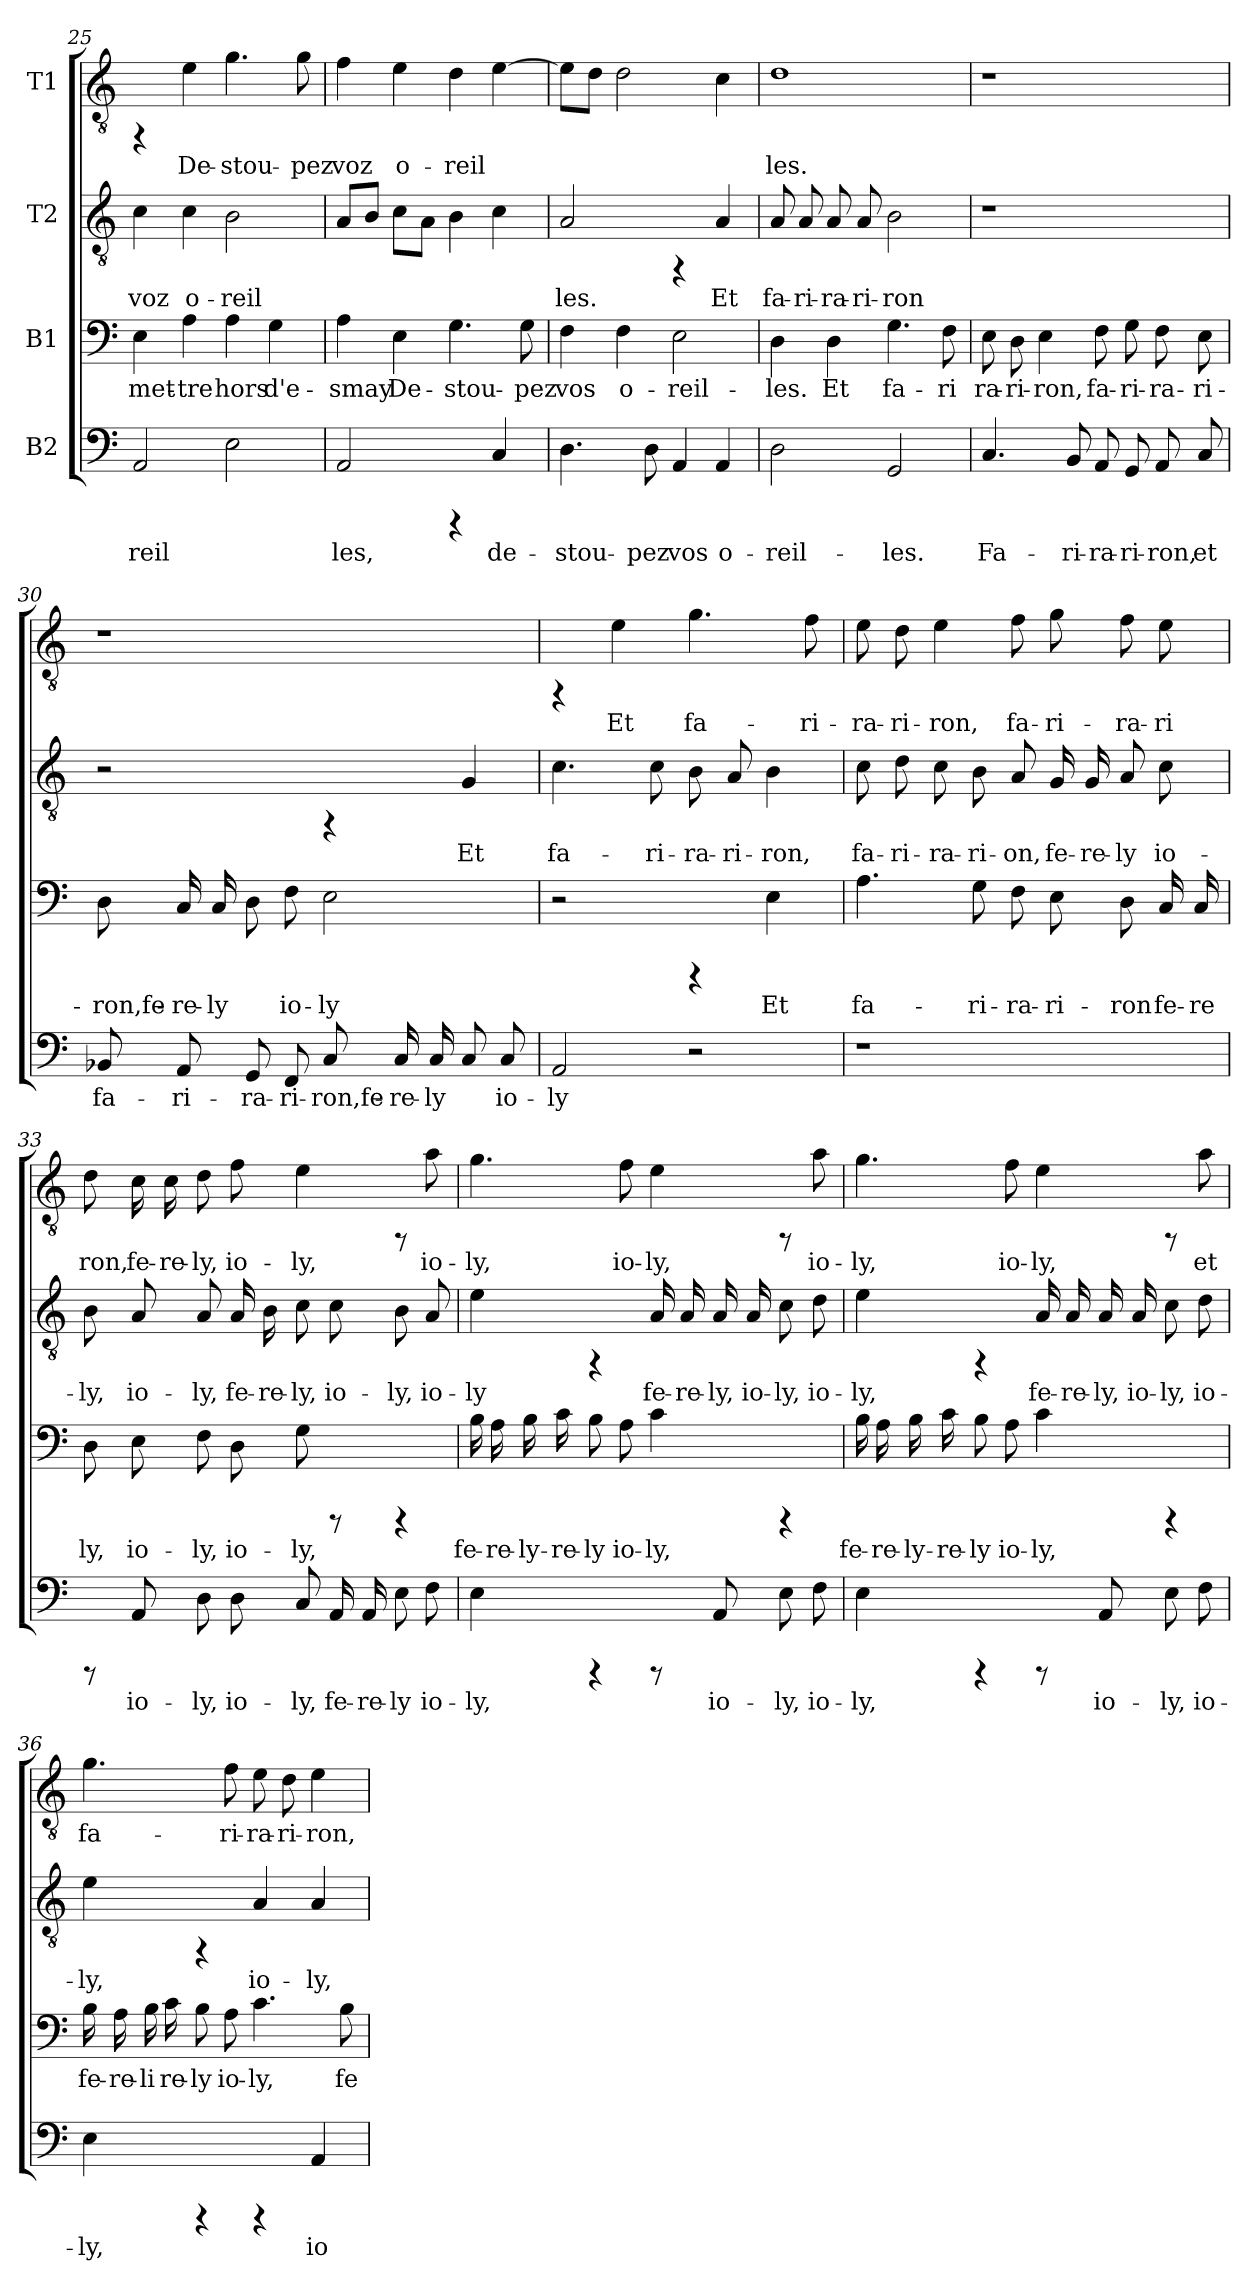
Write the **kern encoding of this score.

**kern	**text	**kern	**text	**kern	**text	**kern	**text
*part4	*part4	*part3	*part3	*part2	*part2	*part1	*part1
*staff4	*staff4	*staff3	*staff3	*staff2	*staff2	*staff1	*staff1
*I"B2	*	*I"B1	*	*I"T2	*	*I"T1	*
!!LO:PB:g=z
*clefF4	*	*clefF4	*	*clefGv2	*	*clefGv2	*
*k[]	*	*k[]	*	*k[]	*	*k[]	*
*C:	*	*C:	*	*C:	*	*C:	*
=25	=25	=25	=25	=25	=25	=25	=25
!	!LO:LY:b:cj	!	!LO:LY:b:cj	!	!LO:LY:b:cj	!	!
2AA/	-reil-	4E\	met-	4c\	voz	4rFF	.
!	!	!	!LO:LY:b:cj	!	!LO:LY:b:cj	!	!LO:LY:b:cj
.	.	4A\	-tre	4c\	o-	4e\	De-
!	!LO:LY:b:cj	!	!LO:LY:b:cj	!	!LO:LY:b:cj	!	!LO:LY:b:cj
2E\	--	4A\	hors	2B\	-reil-	4.g\	-stou-
!	!	!	!LO:LY:b:cj	!	!	!	!
.	.	4G\	d'e-	.	.	.	.
!	!	!	!	!	!	!	!LO:LY:b:cj
.	.	.	.	.	.	8g\	-pez
=26	=26	=26	=26	=26	=26	=26	=26
!	!LO:LY:b:cj	!	!LO:LY:b:cj	!	!LO:LY:b:cj	!	!LO:LY:b:cj
2AA/	-les,	4A\	-smay	8A/L	--	4f\	voz
!	!	!	!	!	!LO:LY:b:cj	!	!
.	.	.	.	8B/J	--	.	.
!	!	!	!LO:LY:b:cj	!	!LO:LY:b:cj	!	!LO:LY:b:cj
.	.	4E\	De-	8c\L	--	4e\	o-
!	!	!	!	!	!LO:LY:b:cj	!	!
.	.	.	.	8A\J	--	.	.
!	!	!	!LO:LY:b:cj	!	!LO:LY:b:cj	!	!LO:LY:b:cj
4rCCC	.	4.G\	-stou-	4B\	--	4d\	-reil-
!	!LO:LY:b:cj	!	!	!	!LO:LY:b:cj	!	!LO:LY:b:cj
4C/	de-	.	.	4c\	--	[>4e\	--
!	!	!	!LO:LY:b:cj	!	!	!	!
.	.	8G\	-pez	.	.	.	.
=27	=27	=27	=27	=27	=27	=27	=27
!	!LO:LY:b:cj	!	!LO:LY:b:cj	!	!LO:LY:b:cj	!	!LO:LY:b:cj
4.D\	-stou-	4F\	vos	2A/	-les.	8e\L]	--
!	!	!	!	!	!	!	!LO:LY:b:cj
.	.	.	.	.	.	8d\J	--
!	!	!	!LO:LY:b:cj	!	!	!	!LO:LY:b:cj
.	.	4F\	o-	.	.	2d\	--
!	!LO:LY:b:cj	!	!	!	!	!	!
8D\	-pez	.	.	.	.	.	.
!	!LO:LY:b:cj	!	!LO:LY:b:cj	!	!	!	!
4AA/	vos	2E\	-reil-	4rFF	.	.	.
!	!LO:LY:b:cj	!	!	!	!LO:LY:b:cj	!	!LO:LY:b:cj
4AA/	o-	.	.	4A/	Et	4c\	--
=28	=28	=28	=28	=28	=28	=28	=28
!	!LO:LY:b:cj	!	!LO:LY:b:cj	!	!LO:LY:b:cj	!	!LO:LY:b:cj
2D\	-reil-	4D\	-les.	8A/	fa-	1d	-les.
!	!	!	!	!	!LO:LY:b:cj	!	!
.	.	.	.	8A/	-ri-	.	.
!	!	!	!LO:LY:b:cj	!	!LO:LY:b:cj	!	!
.	.	4D\	Et	8A/	-ra-	.	.
!	!	!	!	!	!LO:LY:b:cj	!	!
.	.	.	.	8A/	-ri-	.	.
!	!LO:LY:b:cj	!	!LO:LY:b:cj	!	!LO:LY:b:cj	!	!
2GG/	-les.	4.G\	fa-	2B\	-ron	.	.
!	!	!	!LO:LY:b:cj	!	!	!	!
.	.	8F\	-ri	.	.	.	.
!!LO:PB:g=z
=29	=29	=29	=29	=29	=29	=29	=29
!	!LO:LY:b:cj	!	!LO:LY:b:cj	!	!	!	!
4.C/	Fa-	8E\	ra-	1r	.	1r	.
!	!	!	!LO:LY:b:cj	!	!	!	!
.	.	8D\	-ri-	.	.	.	.
!	!	!	!LO:LY:b:cj	!	!	!	!
.	.	4E\	-ron,	.	.	.	.
!	!LO:LY:b:cj	!	!	!	!	!	!
8BB/	-ri-	.	.	.	.	.	.
!	!LO:LY:b:cj	!	!LO:LY:b:cj	!	!	!	!
8AA/	-ra-	8F\	fa-	.	.	.	.
!	!LO:LY:b:cj	!	!LO:LY:b:cj	!	!	!	!
8GG/	-ri-	8G\	-ri-	.	.	.	.
!	!LO:LY:b:cj	!	!LO:LY:b:cj	!	!	!	!
8AA/	-ron,	8F\	-ra-	.	.	.	.
!	!LO:LY:b:cj	!	!LO:LY:b:cj	!	!	!	!
8C/	et	8E\	-ri-	.	.	.	.
=30	=30	=30	=30	=30	=30	=30	=30
!	!LO:LY:b:cj	!	!LO:LY:b:cj	!	!	!	!
8BB-X/	fa-	8D\	-ron,fe-	2r	.	1r	.
!	!LO:LY:b:cj	!	!LO:LY:b:cj	!	!	!	!
8AA/	-ri-	16C/	-re-	.	.	.	.
!	!	!	!LO:LY:b:cj	!	!	!	!
.	.	16C/	-ly	.	.	.	.
!	!LO:LY:b:cj	!	!LO:LY:b:cj	!	!	!	!
8GG/	-ra-	8D\	.	.	.	.	.
!	!LO:LY:b:cj	!	!LO:LY:b:cj	!	!	!	!
8FF/	-ri-	8F\	io-	.	.	.	.
!	!LO:LY:b:cj	!	!LO:LY:b:cj	!	!	!	!
8C/	-ron,fe-	2E\	-ly	4rFF	.	.	.
!	!LO:LY:b:cj	!	!	!	!	!	!
16C/	-re-	.	.	.	.	.	.
!	!LO:LY:b:cj	!	!	!	!	!	!
16C/	-ly	.	.	.	.	.	.
!	!LO:LY:b:cj	!	!	!	!LO:LY:b:cj	!	!
8C/	.	.	.	4G/	Et	.	.
!	!LO:LY:b:cj	!	!	!	!	!	!
8C/	io-	.	.	.	.	.	.
=31	=31	=31	=31	=31	=31	=31	=31
!	!LO:LY:b:cj	!	!	!	!LO:LY:b:cj	!	!
2AA/	-ly	2r	.	4.c\	fa-	4rFF	.
!	!	!	!	!	!	!	!LO:LY:b:cj
.	.	.	.	.	.	4e\	Et
!	!	!	!	!	!LO:LY:b:cj	!	!
.	.	.	.	8c\	-ri-	.	.
!	!	!	!	!	!LO:LY:b:cj	!	!LO:LY:b:cj
2r	.	4rCCC	.	8B\	-ra-	4.g\	fa-
!	!	!	!	!	!LO:LY:b:cj	!	!
.	.	.	.	8A/	-ri-	.	.
!	!	!	!LO:LY:b:cj	!	!LO:LY:b:cj	!	!
.	.	4E\	Et	4B\	-ron,	.	.
!	!	!	!	!	!	!	!LO:LY:b:cj
.	.	.	.	.	.	8f\	-ri-
=32	=32	=32	=32	=32	=32	=32	=32
!	!	!	!LO:LY:b:cj	!	!LO:LY:b:cj	!	!LO:LY:b:cj
1r	.	4.A\	fa-	8c\	fa-	8e\	-ra-
!	!	!	!	!	!LO:LY:b:cj	!	!LO:LY:b:cj
.	.	.	.	8d\	-ri-	8d\	-ri-
!	!	!	!	!	!LO:LY:b:cj	!	!LO:LY:b:cj
.	.	.	.	8c\	-ra-	4e\	-ron,
!	!	!	!LO:LY:b:cj	!	!LO:LY:b:cj	!	!
.	.	8G\	-ri-	8B\	-ri-	.	.
!	!	!	!LO:LY:b:cj	!	!LO:LY:b:cj	!	!LO:LY:b:cj
.	.	8F\	-ra-	8A/	-on,	8f\	fa-
!	!	!	!LO:LY:b:cj	!	!LO:LY:b:cj	!	!LO:LY:b:cj
.	.	8E\	-ri-	16G/	fe-	8g\	-ri-
!	!	!	!	!	!LO:LY:b:cj	!	!
.	.	.	.	16G/	-re-	.	.
!	!	!	!LO:LY:b:cj	!	!LO:LY:b:cj	!	!LO:LY:b:cj
.	.	8D\	-ron	8A/	-ly	8f\	-ra-
!	!	!	!LO:LY:b:cj	!	!LO:LY:b:cj	!	!LO:LY:b:cj
.	.	16C/	fe-	8c\	io-	8e\	-ri
!	!	!	!LO:LY:b:cj	!	!	!	!
.	.	16C/	-re	.	.	.	.
!!LO:LB:g=z
=33	=33	=33	=33	=33	=33	=33	=33
!	!	!	!LO:LY:b:cj	!	!LO:LY:b:cj	!	!LO:LY:b:cj
8rCCC	.	8D\	ly,	8B\	-ly,	8d\	ron,
!	!LO:LY:b:cj	!	!LO:LY:b:cj	!	!LO:LY:b:cj	!	!LO:LY:b:cj
8AA/	io-	8E\	io-	8A/	io-	16c\	fe-
!	!	!	!	!	!	!	!LO:LY:b:cj
.	.	.	.	.	.	16c\	-re-
!	!LO:LY:b:cj	!	!LO:LY:b:cj	!	!LO:LY:b:cj	!	!LO:LY:b:cj
8D\	-ly,	8F\	-ly,	8A/	-ly,	8d\	-ly,
!	!LO:LY:b:cj	!	!LO:LY:b:cj	!	!LO:LY:b:cj	!	!LO:LY:b:cj
8D\	io-	8D\	io-	16A/	fe-	8f\	io-
!	!	!	!	!	!LO:LY:b:cj	!	!
.	.	.	.	16B\	-re-	.	.
!	!LO:LY:b:cj	!	!LO:LY:b:cj	!	!LO:LY:b:cj	!	!LO:LY:b:cj
8C/	-ly,	8G\	-ly,	8c\	-ly,	4e\	-ly,
!	!LO:LY:b:cj	!	!	!	!LO:LY:b:cj	!	!
16AA/	fe-	8rCCC	.	8c\	io-	.	.
!	!LO:LY:b:cj	!	!	!	!	!	!
16AA/	-re-	.	.	.	.	.	.
!	!LO:LY:b:cj	!	!	!	!LO:LY:b:cj	!	!
8E\	-ly	4rCCC	.	8B\	-ly,	8rFF	.
!	!LO:LY:b:cj	!	!	!	!LO:LY:b:cj	!	!LO:LY:b:cj
8F\	io-	.	.	8A/	io-	8a\	io-
=34	=34	=34	=34	=34	=34	=34	=34
!	!LO:LY:b:cj	!	!LO:LY:b:cj	!	!LO:LY:b:cj	!	!LO:LY:b:cj
4E\	-ly,	16B\	fe-	4e\	-ly	4.g\	-ly,
!	!	!	!LO:LY:b:cj	!	!	!	!
.	.	16A\	-re-	.	.	.	.
!	!	!	!LO:LY:b:cj	!	!	!	!
.	.	16B\	-ly-	.	.	.	.
!	!	!	!LO:LY:b:cj	!	!	!	!
.	.	16c\	-re-	.	.	.	.
!	!	!	!LO:LY:b:cj	!	!	!	!
4rCCC	.	8B\	-ly	4rFF	.	.	.
!	!	!	!LO:LY:b:cj	!	!	!	!LO:LY:b:cj
.	.	8A\	io-	.	.	8f\	io-
!	!	!	!LO:LY:b:cj	!	!LO:LY:b:cj	!	!LO:LY:b:cj
8rCCC	.	4c\	-ly,	16A/	fe-	4e\	-ly,
!	!	!	!	!	!LO:LY:b:cj	!	!
.	.	.	.	16A/	-re-	.	.
!	!LO:LY:b:cj	!	!	!	!LO:LY:b:cj	!	!
8AA/	io-	.	.	16A/	-ly,	.	.
!	!	!	!	!	!LO:LY:b:cj	!	!
.	.	.	.	16A/	io-	.	.
!	!LO:LY:b:cj	!	!	!	!LO:LY:b:cj	!	!
8E\	-ly,	4rCCC	.	8c\	-ly,	8rFF	.
!	!LO:LY:b:cj	!	!	!	!LO:LY:b:cj	!	!LO:LY:b:cj
8F\	io-	.	.	8d\	io-	8a\	io-
=35	=35	=35	=35	=35	=35	=35	=35
!	!LO:LY:b:cj	!	!LO:LY:b:cj	!	!LO:LY:b:cj	!	!LO:LY:b:cj
4E\	-ly,	16B\	fe-	4e\	-ly,	4.g\	-ly,
!	!	!	!LO:LY:b:cj	!	!	!	!
.	.	16A\	-re-	.	.	.	.
!	!	!	!LO:LY:b:cj	!	!	!	!
.	.	16B\	-ly-	.	.	.	.
!	!	!	!LO:LY:b:cj	!	!	!	!
.	.	16c\	-re-	.	.	.	.
!	!	!	!LO:LY:b:cj	!	!	!	!
4rCCC	.	8B\	-ly	4rFF	.	.	.
!	!	!	!LO:LY:b:cj	!	!	!	!LO:LY:b:cj
.	.	8A\	io-	.	.	8f\	io-
!	!	!	!LO:LY:b:cj	!	!LO:LY:b:cj	!	!LO:LY:b:cj
8rCCC	.	4c\	-ly,	16A/	fe-	4e\	-ly,
!	!	!	!	!	!LO:LY:b:cj	!	!
.	.	.	.	16A/	-re-	.	.
!	!LO:LY:b:cj	!	!	!	!LO:LY:b:cj	!	!
8AA/	io-	.	.	16A/	-ly,	.	.
!	!	!	!	!	!LO:LY:b:cj	!	!
.	.	.	.	16A/	io-	.	.
!	!LO:LY:b:cj	!	!	!	!LO:LY:b:cj	!	!
8E\	-ly,	4rCCC	.	8c\	-ly,	8rFF	.
!	!LO:LY:b:cj	!	!	!	!LO:LY:b:cj	!	!LO:LY:b:cj
8F\	io-	.	.	8d\	io-	8a\	et
!!LO:LB:g=z
=36	=36	=36	=36	=36	=36	=36	=36
!	!LO:LY:b:cj	!	!LO:LY:b:cj	!	!LO:LY:b:cj	!	!LO:LY:b:cj
4E\	-ly,	16B\	fe-	4e\	-ly,	4.g\	fa-
!	!	!	!LO:LY:b:cj	!	!	!	!
.	.	16A\	-re-	.	.	.	.
!	!	!	!LO:LY:b:cj	!	!	!	!
.	.	16B\	-li	.	.	.	.
!	!	!	!LO:LY:b:cj	!	!	!	!
.	.	16c\	re-	.	.	.	.
!	!	!	!LO:LY:b:cj	!	!	!	!
4rCCC	.	8B\	-ly	4rFF	.	.	.
!	!	!	!LO:LY:b:cj	!	!	!	!LO:LY:b:cj
.	.	8A\	io-	.	.	8f\	-ri-
!	!	!	!LO:LY:b:cj	!	!LO:LY:b:cj	!	!LO:LY:b:cj
4rCCC	.	4.c\	-ly,	4A/	io-	8e\	-ra-
!	!	!	!	!	!	!	!LO:LY:b:cj
.	.	.	.	.	.	8d\	-ri-
!	!LO:LY:b:cj	!	!	!	!LO:LY:b:cj	!	!LO:LY:b:cj
4AA/	io-	.	.	4A/	-ly,	4e\	-ron,
!	!	!	!LO:LY:b:cj	!	!	!	!
.	.	8B\	fe-	.	.	.	.
=	=	=	=	=	=	=	=
*-	*-	*-	*-	*-	*-	*-	*-
